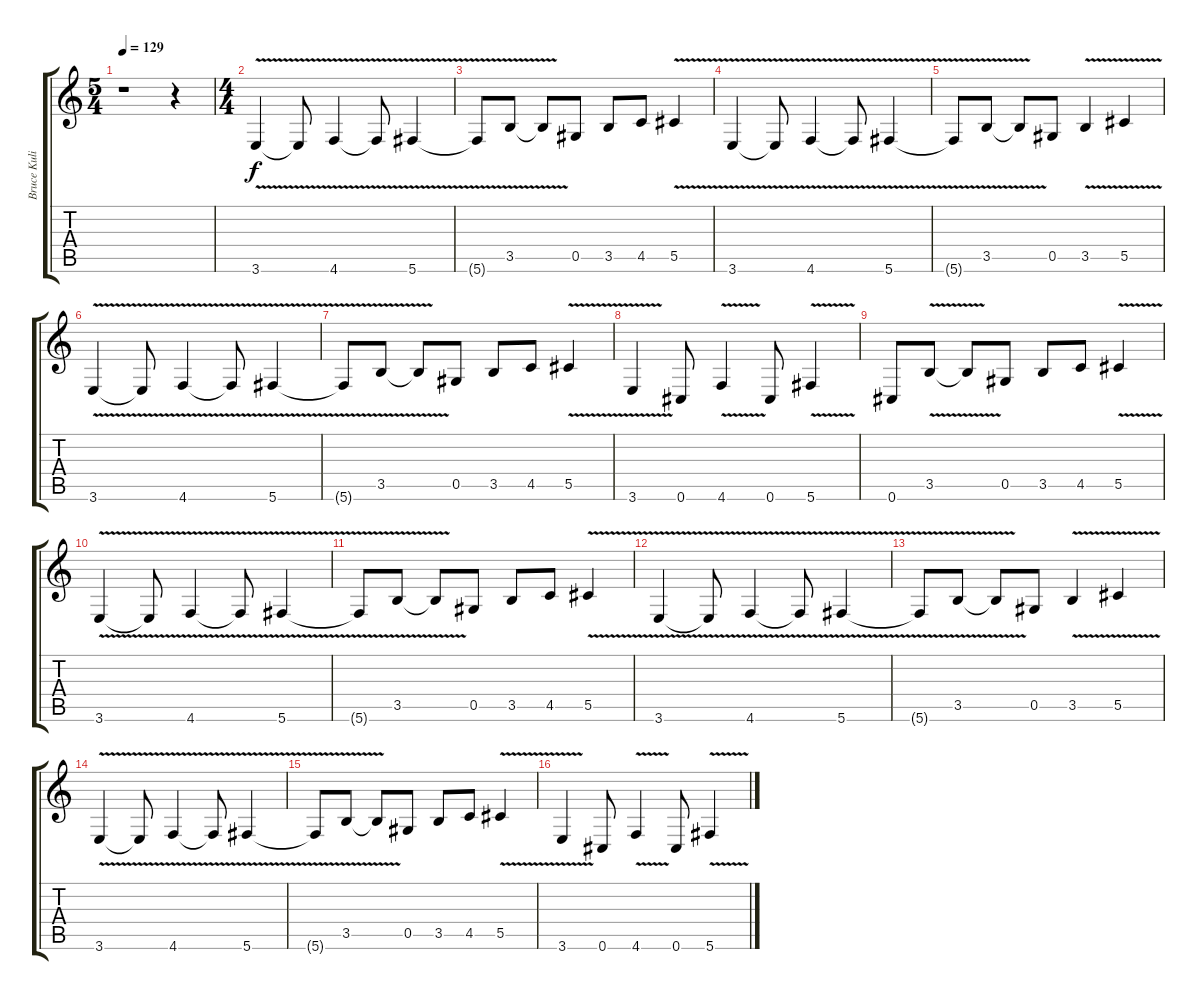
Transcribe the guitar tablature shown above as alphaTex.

\track ("Bruce Kulick" "Bruce Kuli") {instrument distortionguitar}
\staff {score tabs}
\tuning (Eb4 Bb3 Gb3 Db3 Ab2 Db2) {hide}
\ts (5 4)
\tempo 129
\clef g2
\ks c
r.1{dy f} r.4 |
\ts (4 4)
3.6{v}.4 3.6{t}.8 4.6{v}.4 4.6{t}.8 5.6{v}.4 |
5.6{t}.8 3.5{v}.8 3.5{t}.8 0.5.8 3.5.8 4.5.8 5.5{v}.4 |
3.6{v}.4 3.6{t}.8 4.6{v}.4 4.6{t}.8 5.6{v}.4 |
5.6{t}.8 3.5{v}.8 3.5{t}.8 0.5.8 3.5{v}.4 5.5{v}.4 |
3.6{v}.4 3.6{t}.8 4.6{v}.4 4.6{t}.8 5.6{v}.4 |
5.6{t}.8 3.5{v}.8 3.5{t}.8 0.5.8 3.5.8 4.5.8 5.5{v}.4 |
3.6{v}.4 0.6.8 4.6{v}.4 0.6.8 5.6{v}.4 |
0.6.8 3.5{v}.8 3.5{t}.8 0.5.8 3.5.8 4.5.8 5.5{v}.4 |
3.6{v}.4 3.6{t}.8 4.6{v}.4 4.6{t}.8 5.6{v}.4 |
5.6{t}.8 3.5{v}.8 3.5{t}.8 0.5.8 3.5.8 4.5.8 5.5{v}.4 |
3.6{v}.4 3.6{t}.8 4.6{v}.4 4.6{t}.8 5.6{v}.4 |
5.6{t}.8 3.5{v}.8 3.5{t}.8 0.5.8 3.5{v}.4 5.5{v}.4 |
3.6{v}.4 3.6{t}.8 4.6{v}.4 4.6{t}.8 5.6{v}.4 |
5.6{t}.8 3.5{v}.8 3.5{t}.8 0.5.8 3.5.8 4.5.8 5.5{v}.4 |
3.6{v}.4 0.6.8 4.6{v}.4 0.6.8 5.6{v}.4
